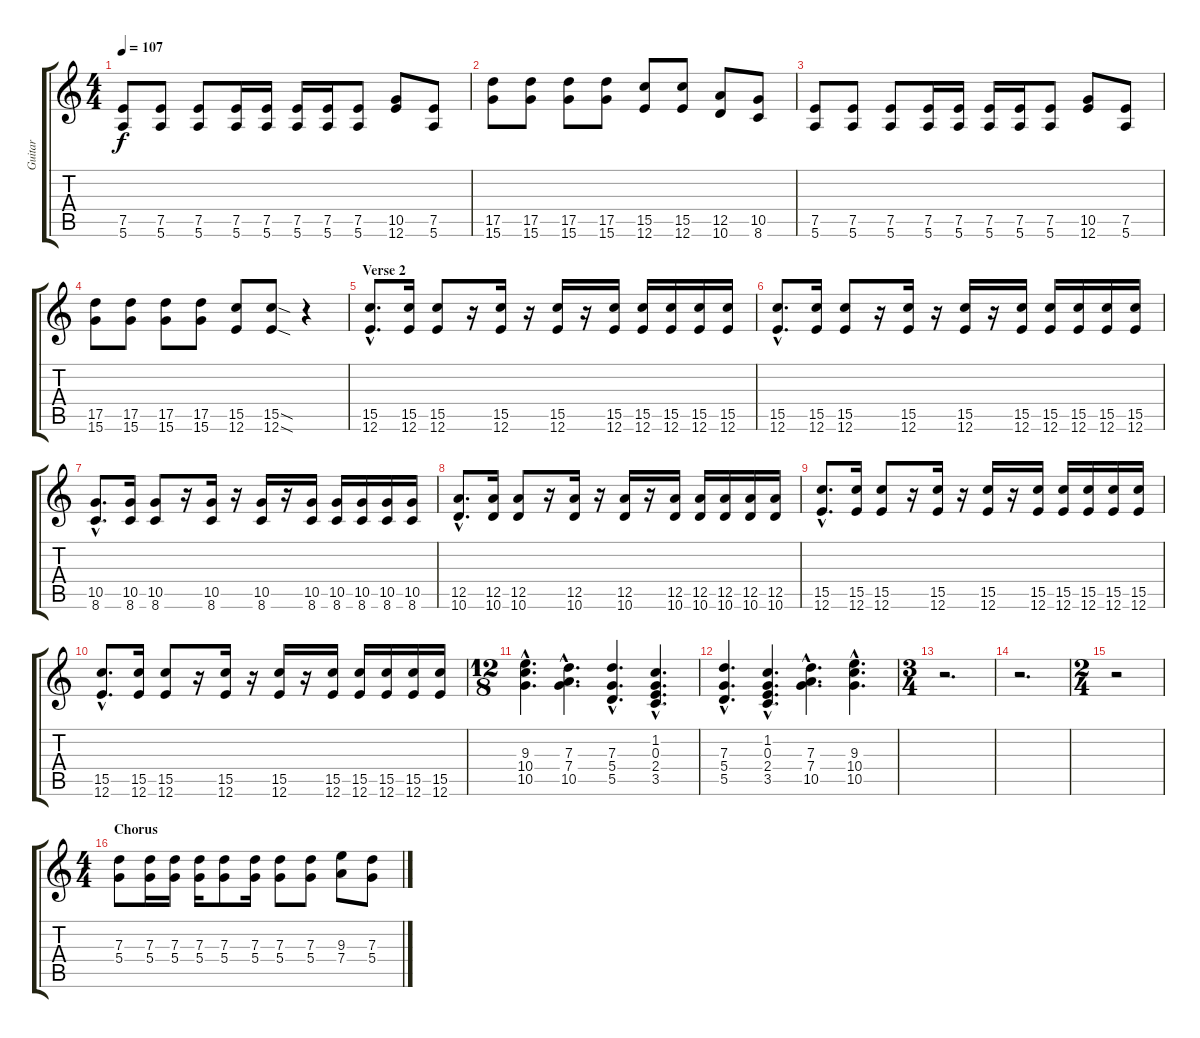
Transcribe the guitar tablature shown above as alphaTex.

\track ("Guitar " "Guitar ") {instrument overdrivenguitar}
\staff {score tabs}
\tuning (E4 B3 G3 D3 A2 E2) {hide}
\ts (4 4)
\tempo 107
\clef g2
\ks c
(7.5 5.6).8{dy f} (7.5 5.6).8 (7.5 5.6).8 (7.5 5.6).16 (7.5 5.6).16 (7.5 5.6).16 (7.5 5.6).16 (7.5 5.6).8 (10.5 12.6).8 (7.5 5.6).8 |
(17.5 15.6).8 (17.5 15.6).8 (17.5 15.6).8 (17.5 15.6).8 (15.5 12.6).8 (15.5 12.6).8 (12.5 10.6).8 (10.5 8.6).8 |
(7.5 5.6).8 (7.5 5.6).8 (7.5 5.6).8 (7.5 5.6).16 (7.5 5.6).16 (7.5 5.6).16 (7.5 5.6).16 (7.5 5.6).8 (10.5 12.6).8 (7.5 5.6).8 |
(17.5 15.6).8 (17.5 15.6).8 (17.5 15.6).8 (17.5 15.6).8 (15.5 12.6).8 (15.5{sod} 12.6{sod}).8 r.4 |
\section ("" "Verse 2")
(15.5{hac} 12.6{hac}).8{d volume 13} (15.5 12.6).16 (15.5 12.6).8 r.16 (15.5 12.6).16 r.16 (15.5 12.6).16 r.16 (15.5 12.6).16 (15.5 12.6).16 (15.5 12.6).16 (15.5 12.6).16 (15.5 12.6).16 |
(15.5{hac} 12.6{hac}).8{d} (15.5 12.6).16 (15.5 12.6).8 r.16 (15.5 12.6).16 r.16 (15.5 12.6).16 r.16 (15.5 12.6).16 (15.5 12.6).16 (15.5 12.6).16 (15.5 12.6).16 (15.5 12.6).16 |
(10.5{hac} 8.6{hac}).8{d} (10.5 8.6).16 (10.5 8.6).8 r.16 (10.5 8.6).16 r.16 (10.5 8.6).16 r.16 (10.5 8.6).16 (10.5 8.6).16 (10.5 8.6).16 (10.5 8.6).16 (10.5 8.6).16 |
(12.5{hac} 10.6{hac}).8{d} (12.5 10.6).16 (12.5 10.6).8 r.16 (12.5 10.6).16 r.16 (12.5 10.6).16 r.16 (12.5 10.6).16 (12.5 10.6).16 (12.5 10.6).16 (12.5 10.6).16 (12.5 10.6).16 |
(15.5{hac} 12.6{hac}).8{d} (15.5 12.6).16 (15.5 12.6).8 r.16 (15.5 12.6).16 r.16 (15.5 12.6).16 r.16 (15.5 12.6).16 (15.5 12.6).16 (15.5 12.6).16 (15.5 12.6).16 (15.5 12.6).16 |
(15.5{hac} 12.6{hac}).8{d} (15.5 12.6).16 (15.5 12.6).8 r.16 (15.5 12.6).16 r.16 (15.5 12.6).16 r.16 (15.5 12.6).16 (15.5 12.6).16 (15.5 12.6).16 (15.5 12.6).16 (15.5 12.6).16 |
\ts (12 8)
(9.3{hac} 10.4{hac} 10.5{hac}).4{d} (7.3{hac} 7.4{hac} 10.5{hac}).4{d} (7.3{hac} 5.4{hac} 5.5{hac}).4{d} (1.2{hac} 0.3{hac} 2.4{hac} 3.5{hac}).4{d} |
(7.3{hac} 5.4{hac} 5.5{hac}).4{d} (1.2{hac} 0.3{hac} 2.4{hac} 3.5{hac}).4{d} (7.3{hac} 7.4{hac} 10.5{hac}).4{d} (9.3{hac} 10.4{hac} 10.5{hac}).4{d} |
\ts (3 4)
r.2{d} |
r.2{d} |
\ts (2 4)
r.2 |
\ts (4 4)
\section ("" "Chorus ")
(7.3 5.4).8 (7.3 5.4).16 (7.3 5.4).16 (7.3 5.4).16 (7.3 5.4).8 (7.3 5.4).16 (7.3 5.4).8 (7.3 5.4).8 (9.3 7.4).8 (7.3 5.4).8
